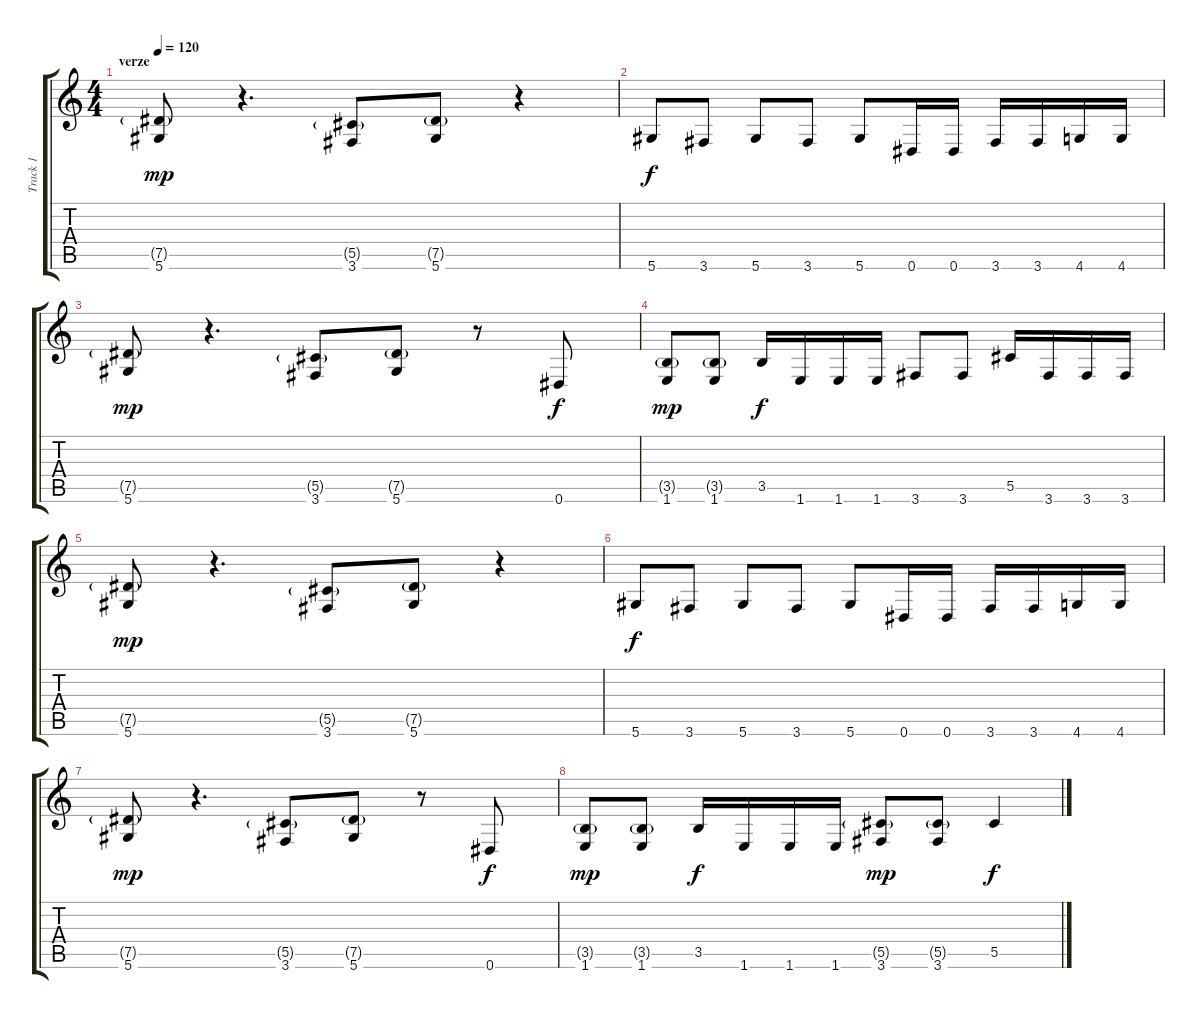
\track ("Track 1" "Track 1") {instrument distortionguitar}
\staff {score tabs}
\tuning (Eb4 Bb3 Gb3 Db3 Ab2 Eb2) {hide}
\ts (4 4)
\section ("" "verze")
\tempo 120
\clef g2
\ks c
(7.5{g} 5.6).8{dy mp} r.4{d} (5.5{g} 3.6).8 (7.5{g} 5.6).8 r.4 |
5.6.8{dy f} 3.6.8 5.6.8 3.6.8 5.6.8 0.6.16 0.6.16 3.6.16 3.6.16 4.6.16 4.6.16 |
(7.5{g} 5.6).8{dy mp} r.4{d} (5.5{g} 3.6).8 (7.5{g} 5.6).8 r.8 0.6.8{dy f} |
(3.5{g} 1.6).8{dy mp} (3.5{g} 1.6).8 3.5.16{dy f} 1.6.16 1.6.16 1.6.16 3.6.8 3.6.8 5.5.16 3.6.16 3.6.16 3.6.16 |
(7.5{g} 5.6).8{dy mp} r.4{d} (5.5{g} 3.6).8 (7.5{g} 5.6).8 r.4 |
5.6.8{dy f} 3.6.8 5.6.8 3.6.8 5.6.8 0.6.16 0.6.16 3.6.16 3.6.16 4.6.16 4.6.16 |
(7.5{g} 5.6).8{dy mp} r.4{d} (5.5{g} 3.6).8 (7.5{g} 5.6).8 r.8 0.6.8{dy f} |
(3.5{g} 1.6).8{dy mp} (3.5{g} 1.6).8 3.5.16{dy f} 1.6.16 1.6.16 1.6.16 (5.5{g} 3.6).8{dy mp} (5.5{g} 3.6).8 5.5{ss}.4{dy f}
